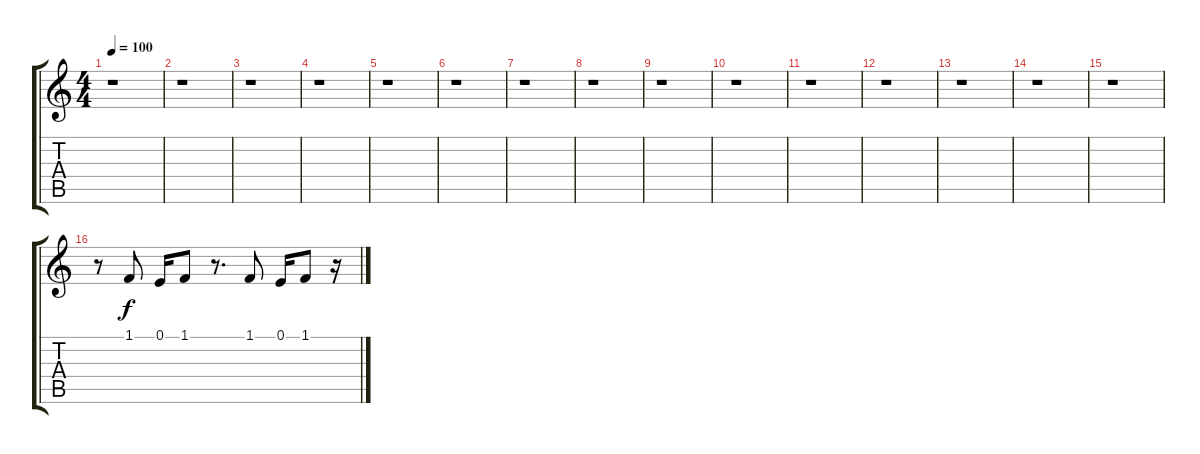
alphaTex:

\track "" {instrument tremolostrings}
\staff {score tabs}
\tuning (E4 B3 G3 D3 A2 E2) {hide}
\ts (4 4)
\tempo 100
\clef g2
\ks c
r.1{dy f instrument tremolostrings} |
r.1 |
r.1 |
r.1 |
r.1 |
r.1 |
r.1 |
r.1 |
r.1 |
r.1 |
r.1 |
r.1 |
r.1 |
r.1 |
r.1 |
r.8 1.1.8 0.1.16 1.1.8 r.8{d} 1.1.8 0.1.16 1.1.8 r.16
